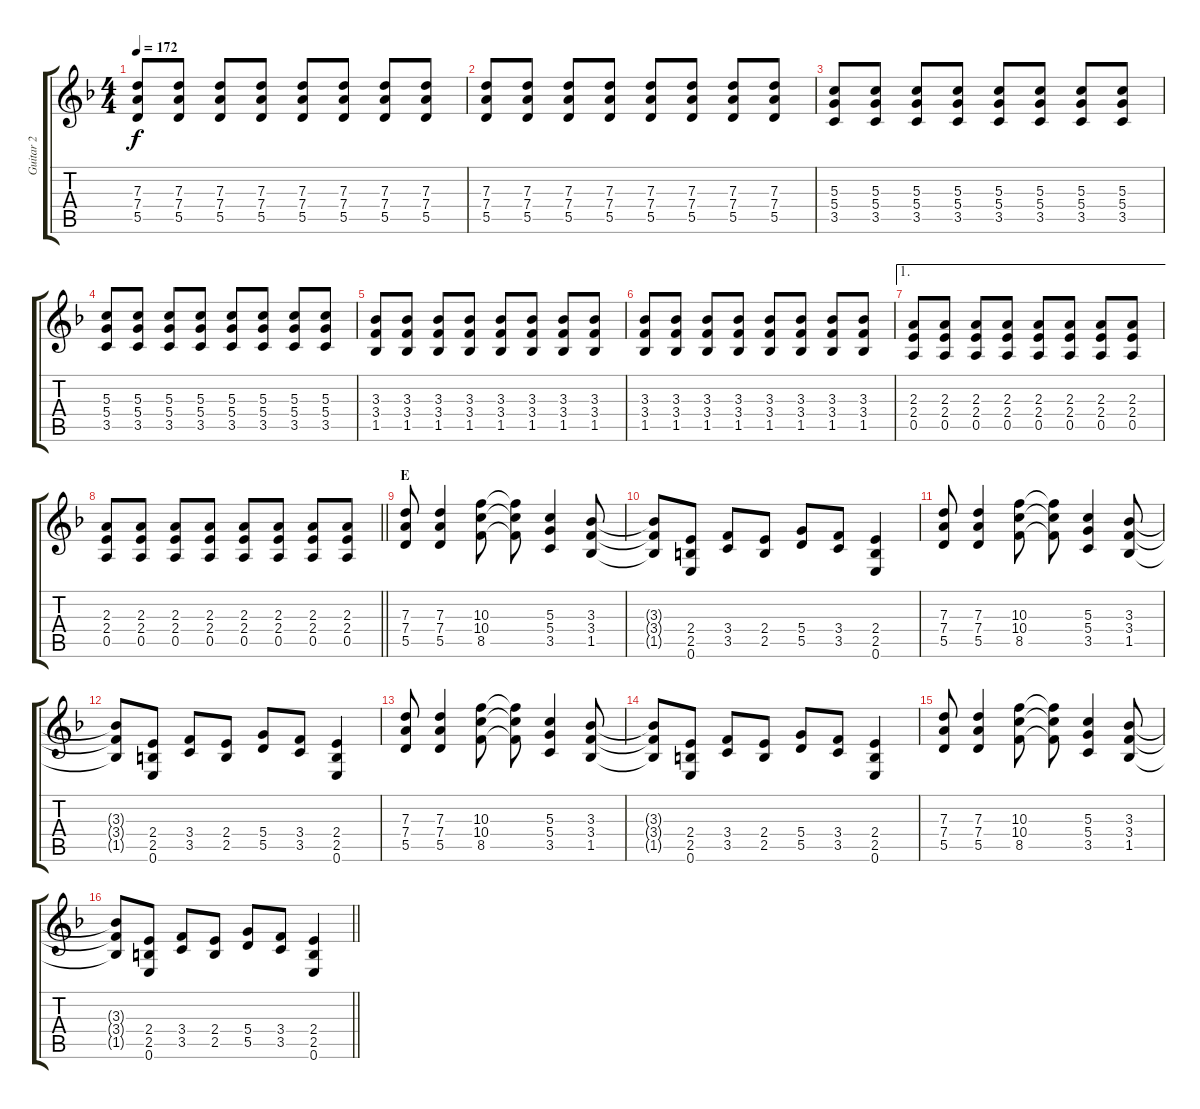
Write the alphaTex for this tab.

\track ("Guitar 2" "Guitar 2") {instrument distortionguitar}
\staff {score tabs}
\tuning (E4 B3 G3 D3 A2 E2) {hide}
\ts (4 4)
\tempo 172
\clef g2
\ks f
(7.3 7.4 5.5).8{dy f} (7.3 7.4 5.5).8 (7.3 7.4 5.5).8 (7.3 7.4 5.5).8 (7.3 7.4 5.5).8 (7.3 7.4 5.5).8 (7.3 7.4 5.5).8 (7.3 7.4 5.5).8 |
(7.3 7.4 5.5).8 (7.3 7.4 5.5).8 (7.3 7.4 5.5).8 (7.3 7.4 5.5).8 (7.3 7.4 5.5).8 (7.3 7.4 5.5).8 (7.3 7.4 5.5).8 (7.3 7.4 5.5).8 |
(5.3 5.4 3.5).8 (5.3 5.4 3.5).8 (5.3 5.4 3.5).8 (5.3 5.4 3.5).8 (5.3 5.4 3.5).8 (5.3 5.4 3.5).8 (5.3 5.4 3.5).8 (5.3 5.4 3.5).8 |
(5.3 5.4 3.5).8 (5.3 5.4 3.5).8 (5.3 5.4 3.5).8 (5.3 5.4 3.5).8 (5.3 5.4 3.5).8 (5.3 5.4 3.5).8 (5.3 5.4 3.5).8 (5.3 5.4 3.5).8 |
(3.3 3.4 1.5).8 (3.3 3.4 1.5).8 (3.3 3.4 1.5).8 (3.3 3.4 1.5).8 (3.3 3.4 1.5).8 (3.3 3.4 1.5).8 (3.3 3.4 1.5).8 (3.3 3.4 1.5).8 |
(3.3 3.4 1.5).8 (3.3 3.4 1.5).8 (3.3 3.4 1.5).8 (3.3 3.4 1.5).8 (3.3 3.4 1.5).8 (3.3 3.4 1.5).8 (3.3 3.4 1.5).8 (3.3 3.4 1.5).8 |
\ae 1
(2.3 2.4 0.5).8 (2.3 2.4 0.5).8 (2.3 2.4 0.5).8 (2.3 2.4 0.5).8 (2.3 2.4 0.5).8 (2.3 2.4 0.5).8 (2.3 2.4 0.5).8 (2.3 2.4 0.5).8 |
\barLineRight lightlight
(2.3 2.4 0.5).8 (2.3 2.4 0.5).8 (2.3 2.4 0.5).8 (2.3 2.4 0.5).8 (2.3 2.4 0.5).8 (2.3 2.4 0.5).8 (2.3 2.4 0.5).8 (2.3 2.4 0.5).8 |
\section ("" "E")
(7.3 7.4 5.5).8 (7.3 7.4 5.5).4 (10.3 10.4 8.5).8 (10.3{t} 10.4{t} 8.5{t}).8 (5.3 5.4 3.5).4 (3.3 3.4 1.5).8 |
(3.3{t} 3.4{t} 1.5{t}).8 (2.4 2.5 0.6).8 (3.4 3.5).8 (2.4 2.5).8 (5.4 5.5).8 (3.4 3.5).8 (2.4 2.5 0.6).4 |
(7.3 7.4 5.5).8 (7.3 7.4 5.5).4 (10.3 10.4 8.5).8 (10.3{t} 10.4{t} 8.5{t}).8 (5.3 5.4 3.5).4 (3.3 3.4 1.5).8 |
(3.3{t} 3.4{t} 1.5{t}).8 (2.4 2.5 0.6).8 (3.4 3.5).8 (2.4 2.5).8 (5.4 5.5).8 (3.4 3.5).8 (2.4 2.5 0.6).4 |
(7.3 7.4 5.5).8 (7.3 7.4 5.5).4 (10.3 10.4 8.5).8 (10.3{t} 10.4{t} 8.5{t}).8 (5.3 5.4 3.5).4 (3.3 3.4 1.5).8 |
(3.3{t} 3.4{t} 1.5{t}).8 (2.4 2.5 0.6).8 (3.4 3.5).8 (2.4 2.5).8 (5.4 5.5).8 (3.4 3.5).8 (2.4 2.5 0.6).4 |
(7.3 7.4 5.5).8 (7.3 7.4 5.5).4 (10.3 10.4 8.5).8 (10.3{t} 10.4{t} 8.5{t}).8 (5.3 5.4 3.5).4 (3.3 3.4 1.5).8 |
\barLineRight lightlight
(3.3{t} 3.4{t} 1.5{t}).8 (2.4 2.5 0.6).8 (3.4 3.5).8 (2.4 2.5).8 (5.4 5.5).8 (3.4 3.5).8 (2.4 2.5 0.6).4
